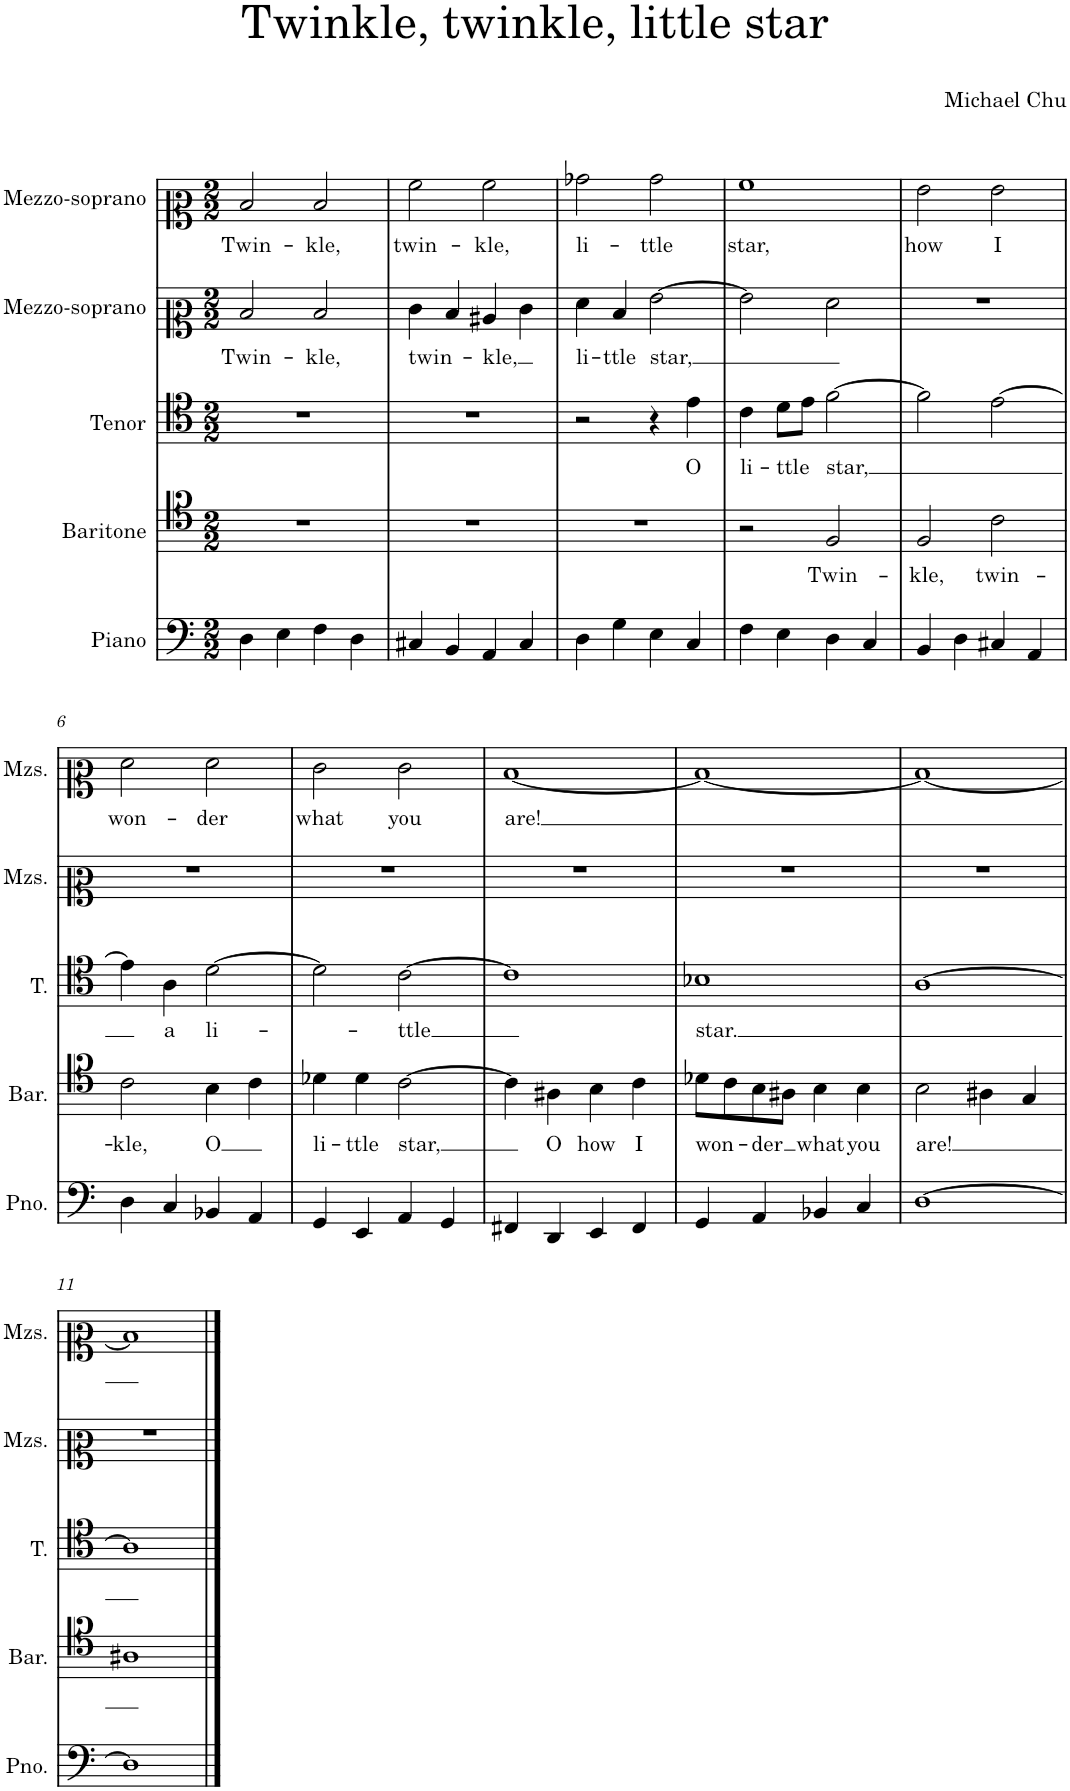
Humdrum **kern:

**kern	**kern	**text	**kern	**text	**kern	**text	**kern	**text
*part5	*part4	*part4	*part3	*part3	*part2	*part2	*part1	*part1
*staff5	*staff4	*staff4	*staff3	*staff3	*staff2	*staff2	*staff1	*staff1
*I"Piano	*I"Baritone	*	*I"Tenor	*	*I"Mezzo-soprano	*	*I"Mezzo-soprano	*
*I'Pno.	*I'Bar.	*	*I'T.	*	*I'Mzs.	*	*I'Mzs.	*
*clefF4	*clefC5	*	*clefC4	*	*clefC2	*	*clefC2	*
*k[]	*k[]	*	*k[]	*	*k[]	*	*k[]	*
*M2/2	*M2/2	*	*M2/2	*	*M2/2	*	*M2/2	*
=1	=1	=1	=1	=1	=1	=1	=1	=1
!	!	!	!	!	!	!LO:LY:b	!	!LO:LY:b
4D\	1r	.	1r	.	2d/	Twin-	2d/	Twin-
4E\	.	.	.	.	.	.	.	.
!	!	!	!	!	!	!LO:LY:b	!	!LO:LY:b
4F\	.	.	.	.	2d/	-kle,	2d/	-kle,
4D\	.	.	.	.	.	.	.	.
=2	=2	=2	=2	=2	=2	=2	=2	=2
!	!	!	!	!	!	!LO:LY:b	!	!LO:LY:b
4C#X/	1r	.	1r	.	4e\	twin-	2a\	twin-
4BB/	.	.	.	.	4d/	.	.	.
!	!	!	!	!	!	!LO:LY:b	!	!LO:LY:b
4AA/	.	.	.	.	4c#X/	-kle,	2a\	-kle,
4C#/	.	.	.	.	4e\	.	.	.
=3	=3	=3	=3	=3	=3	=3	=3	=3
!	!	!	!	!	!	!LO:LY:b	!	!LO:LY:b
4D\	1r	.	2r	.	4f\	li-	2b-X\	li-
!	!	!	!	!	!	!LO:LY:b	!	!
4G\	.	.	.	.	4d/	-ttle	.	.
!	!	!	!	!	!	!LO:LY:b	!	!LO:LY:b
4E\	.	.	4r	.	[2g\	star,	2b-\	-ttle
!	!	!	!	!LO:LY:b	!	!	!	!
4C/	.	.	4e\	O	.	.	.	.
=4	=4	=4	=4	=4	=4	=4	=4	=4
!	!	!	!	!LO:LY:b	!	!	!	!LO:LY:b
4F\	2r	.	4c\	li-	2g\]	.	1a	star,
!	!	!	!	!LO:LY:b	!	!	!	!
4E\	.	.	8d\L	-ttle	.	.	.	.
.	.	.	8e\J	.	.	.	.	.
!	!	!LO:LY:b	!	!LO:LY:b	!	!	!	!
4D\	2D/	Twin-	[2f\	star,	2f\	.	.	.
4C/	.	.	.	.	.	.	.	.
=5	=5	=5	=5	=5	=5	=5	=5	=5
!	!	!LO:LY:b	!	!	!	!	!	!LO:LY:b
4BB/	2D/	-kle,	2f\]	.	1r	.	2g\	how
4D\	.	.	.	.	.	.	.	.
!	!	!LO:LY:b	!	!	!	!	!	!LO:LY:b
4C#X/	2A\	twin-	[2e\	.	.	.	2g\	I
4AA/	.	.	.	.	.	.	.	.
!!LO:LB:g=z
=6	=6	=6	=6	=6	=6	=6	=6	=6
!	!	!LO:LY:b	!	!	!	!	!	!LO:LY:b
4D\	2A\	-kle,	4e\]	.	1r	.	2f\	won-
!	!	!	!	!LO:LY:b	!	!	!	!
4C/	.	.	4A\	a	.	.	.	.
!	!	!LO:LY:b	!	!LO:LY:b	!	!	!	!LO:LY:b
4BB-X/	4G\	O	[2d\	li-	.	.	2f\	-der
4AA/	4A\	.	.	.	.	.	.	.
=7	=7	=7	=7	=7	=7	=7	=7	=7
!	!	!LO:LY:b	!	!	!	!	!	!LO:LY:b
4GG/	4B-X\	li-	2d\]	.	1r	.	2e\	what
!	!	!LO:LY:b	!	!	!	!	!	!
4EE/	4B-\	-ttle	.	.	.	.	.	.
!	!	!LO:LY:b	!	!LO:LY:b	!	!	!	!LO:LY:b
4AA/	[2A\	star,	[2c\	-ttle	.	.	2e\	you
4GG/	.	.	.	.	.	.	.	.
=8	=8	=8	=8	=8	=8	=8	=8	=8
!	!	!	!	!	!	!	!	!LO:LY:b
4FF#X/	4A\]	.	1c]	.	1r	.	[1d	are!
!	!	!LO:LY:b	!	!	!	!	!	!
4DD/	4F#X\	O	.	.	.	.	.	.
!	!	!LO:LY:b	!	!	!	!	!	!
4EE/	4G\	how	.	.	.	.	.	.
!	!	!LO:LY:b	!	!	!	!	!	!
4FF#/	4A\	I	.	.	.	.	.	.
=9	=9	=9	=9	=9	=9	=9	=9	=9
!	!	!LO:LY:b	!	!LO:LY:b	!	!	!	!
4GG/	8B-X\L	won-	1B-X	star.	1r	.	1d_	.
.	8A\	.	.	.	.	.	.	.
!	!	!LO:LY:b	!	!	!	!	!	!
4AA/	8G\	-der	.	.	.	.	.	.
.	8F#X\J	.	.	.	.	.	.	.
!	!	!LO:LY:b	!	!	!	!	!	!
4BB-X/	4G\	what	.	.	.	.	.	.
!	!	!LO:LY:b	!	!	!	!	!	!
4C/	4G\	you	.	.	.	.	.	.
=10	=10	=10	=10	=10	=10	=10	=10	=10
!	!	!LO:LY:b	!	!	!	!	!	!
[1D	2G\	are!	[1A	.	1r	.	1d_	.
.	4F#X\	.	.	.	.	.	.	.
.	4E/	.	.	.	.	.	.	.
!!LO:LB:g=z
=11	=11	=11	=11	=11	=11	=11	=11	=11
1D]	1F#X	.	1A]	.	1r	.	1d]	.
==	==	==	==	==	==	==	==	==
*-	*-	*-	*-	*-	*-	*-	*-	*-
